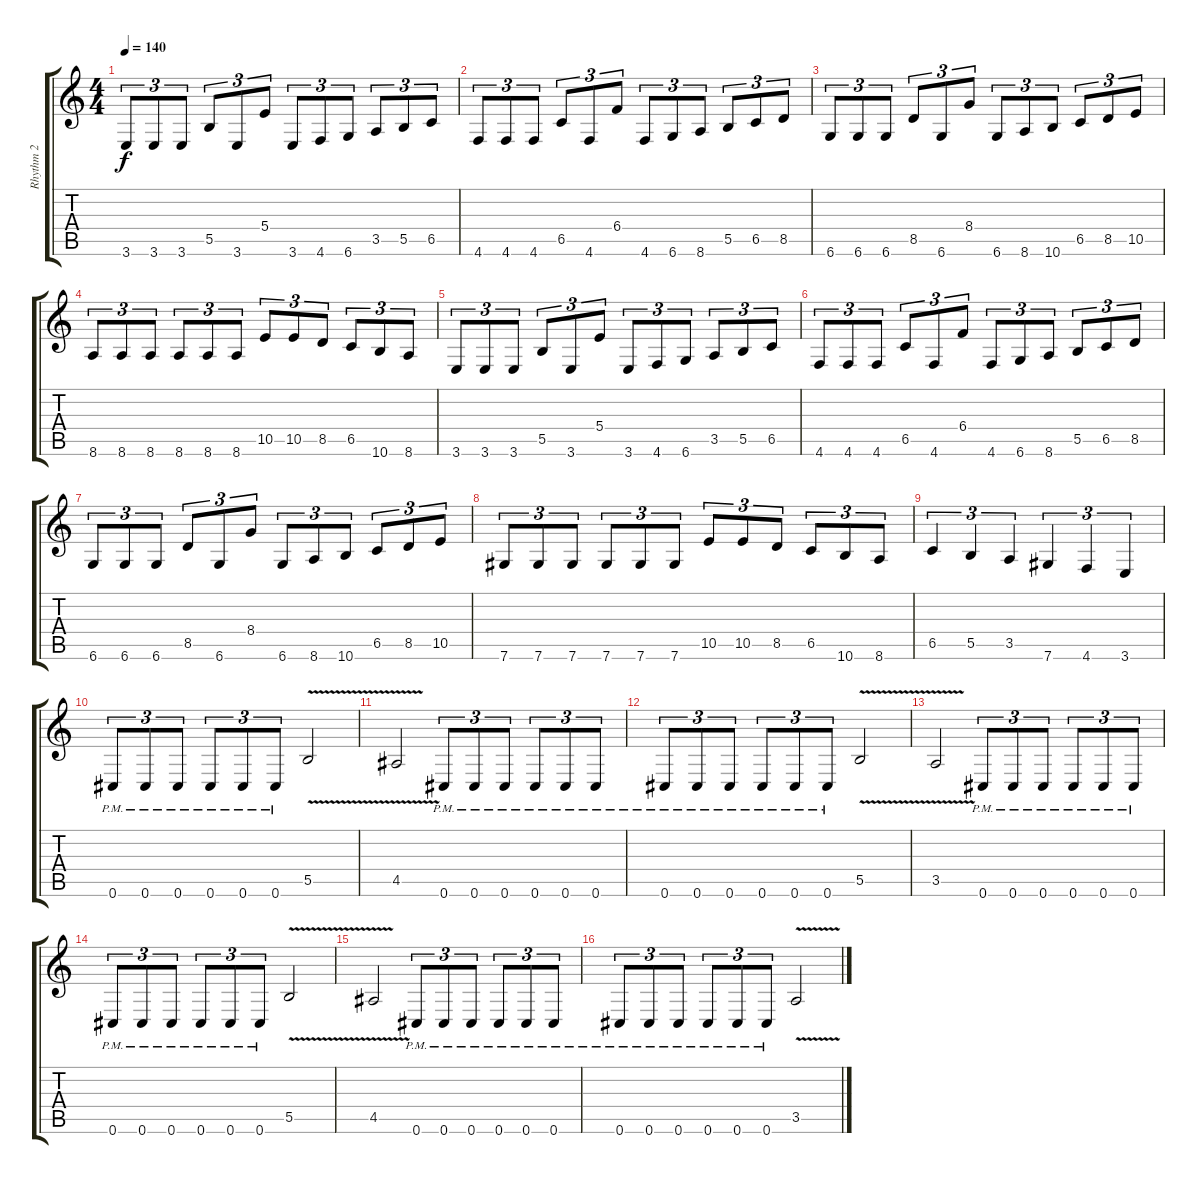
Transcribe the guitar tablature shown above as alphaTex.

\track ("Rhythm 2" "Rhythm 2") {instrument distortionguitar}
\staff {score tabs}
\tuning (Db4 Ab3 E3 B2 Gb2 Db2) {hide}
\ts (4 4)
\tempo 140
\clef g2
\ks c
3.6.8{tu (3 2) dy f} 3.6.8{tu (3 2)} 3.6.8{tu (3 2)} 5.5.8{tu (3 2)} 3.6.8{tu (3 2)} 5.4.8{tu (3 2)} 3.6.8{tu (3 2)} 4.6.8{tu (3 2)} 6.6.8{tu (3 2)} 3.5.8{tu (3 2)} 5.5.8{tu (3 2)} 6.5.8{tu (3 2)} |
4.6.8{tu (3 2)} 4.6.8{tu (3 2)} 4.6.8{tu (3 2)} 6.5.8{tu (3 2)} 4.6.8{tu (3 2)} 6.4.8{tu (3 2)} 4.6.8{tu (3 2)} 6.6.8{tu (3 2)} 8.6.8{tu (3 2)} 5.5.8{tu (3 2)} 6.5.8{tu (3 2)} 8.5.8{tu (3 2)} |
6.6.8{tu (3 2)} 6.6.8{tu (3 2)} 6.6.8{tu (3 2)} 8.5.8{tu (3 2)} 6.6.8{tu (3 2)} 8.4.8{tu (3 2)} 6.6.8{tu (3 2)} 8.6.8{tu (3 2)} 10.6.8{tu (3 2)} 6.5.8{tu (3 2)} 8.5.8{tu (3 2)} 10.5.8{tu (3 2)} |
8.6.8{tu (3 2)} 8.6.8{tu (3 2)} 8.6.8{tu (3 2)} 8.6.8{tu (3 2)} 8.6.8{tu (3 2)} 8.6.8{tu (3 2)} 10.5.8{tu (3 2)} 10.5.8{tu (3 2)} 8.5.8{tu (3 2)} 6.5.8{tu (3 2)} 10.6.8{tu (3 2)} 8.6.8{tu (3 2)} |
3.6.8{tu (3 2)} 3.6.8{tu (3 2)} 3.6.8{tu (3 2)} 5.5.8{tu (3 2)} 3.6.8{tu (3 2)} 5.4.8{tu (3 2)} 3.6.8{tu (3 2)} 4.6.8{tu (3 2)} 6.6.8{tu (3 2)} 3.5.8{tu (3 2)} 5.5.8{tu (3 2)} 6.5.8{tu (3 2)} |
4.6.8{tu (3 2)} 4.6.8{tu (3 2)} 4.6.8{tu (3 2)} 6.5.8{tu (3 2)} 4.6.8{tu (3 2)} 6.4.8{tu (3 2)} 4.6.8{tu (3 2)} 6.6.8{tu (3 2)} 8.6.8{tu (3 2)} 5.5.8{tu (3 2)} 6.5.8{tu (3 2)} 8.5.8{tu (3 2)} |
6.6.8{tu (3 2)} 6.6.8{tu (3 2)} 6.6.8{tu (3 2)} 8.5.8{tu (3 2)} 6.6.8{tu (3 2)} 8.4.8{tu (3 2)} 6.6.8{tu (3 2)} 8.6.8{tu (3 2)} 10.6.8{tu (3 2)} 6.5.8{tu (3 2)} 8.5.8{tu (3 2)} 10.5.8{tu (3 2)} |
7.6.8{tu (3 2)} 7.6.8{tu (3 2)} 7.6.8{tu (3 2)} 7.6.8{tu (3 2)} 7.6.8{tu (3 2)} 7.6.8{tu (3 2)} 10.5.8{tu (3 2)} 10.5.8{tu (3 2)} 8.5.8{tu (3 2)} 6.5.8{tu (3 2)} 10.6.8{tu (3 2)} 8.6.8{tu (3 2)} |
6.5.4{tu (3 2)} 5.5.4{tu (3 2)} 3.5.4{tu (3 2)} 7.6.4{tu (3 2)} 4.6.4{tu (3 2)} 3.6.4{tu (3 2)} |
0.6{pm}.8{tu (3 2) volume 16} 0.6{pm}.8{tu (3 2)} 0.6{pm}.8{tu (3 2)} 0.6{pm}.8{tu (3 2)} 0.6{pm}.8{tu (3 2)} 0.6{pm}.8{tu (3 2)} 5.5{v}.2 |
4.5{v}.2 0.6{pm}.8{tu (3 2)} 0.6{pm}.8{tu (3 2)} 0.6{pm}.8{tu (3 2)} 0.6{pm}.8{tu (3 2)} 0.6{pm}.8{tu (3 2)} 0.6{pm}.8{tu (3 2)} |
0.6{pm}.8{tu (3 2)} 0.6{pm}.8{tu (3 2)} 0.6{pm}.8{tu (3 2)} 0.6{pm}.8{tu (3 2)} 0.6{pm}.8{tu (3 2)} 0.6{pm}.8{tu (3 2)} 5.5{v}.2 |
3.5{v}.2 0.6{pm}.8{tu (3 2)} 0.6{pm}.8{tu (3 2)} 0.6{pm}.8{tu (3 2)} 0.6{pm}.8{tu (3 2)} 0.6{pm}.8{tu (3 2)} 0.6{pm}.8{tu (3 2)} |
0.6{pm}.8{tu (3 2)} 0.6{pm}.8{tu (3 2)} 0.6{pm}.8{tu (3 2)} 0.6{pm}.8{tu (3 2)} 0.6{pm}.8{tu (3 2)} 0.6{pm}.8{tu (3 2)} 5.5{v}.2 |
4.5{v}.2 0.6{pm}.8{tu (3 2)} 0.6{pm}.8{tu (3 2)} 0.6{pm}.8{tu (3 2)} 0.6{pm}.8{tu (3 2)} 0.6{pm}.8{tu (3 2)} 0.6{pm}.8{tu (3 2)} |
0.6{pm}.8{tu (3 2)} 0.6{pm}.8{tu (3 2)} 0.6{pm}.8{tu (3 2)} 0.6{pm}.8{tu (3 2)} 0.6{pm}.8{tu (3 2)} 0.6{pm}.8{tu (3 2)} 3.5{v}.2
